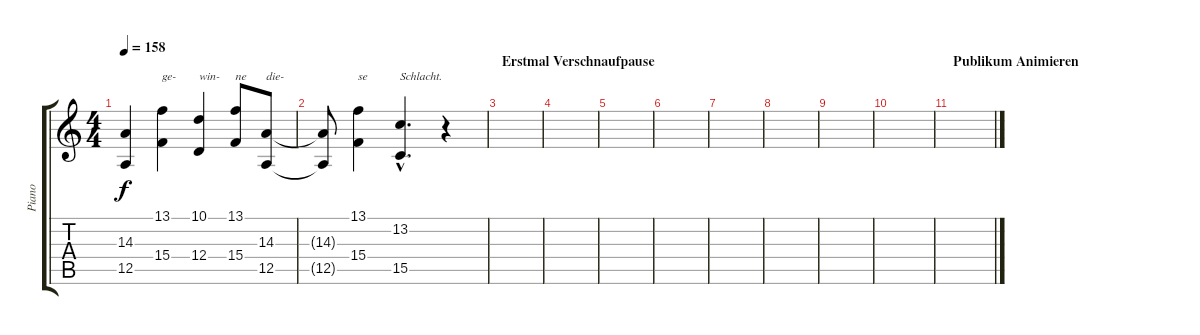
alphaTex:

\track ("Piano" "Piano") {instrument acousticgrandpiano}
\staff {score tabs}
\tuning (E4 B3 G3 D3 A2 D2) {hide}
\ts (4 4)
\tempo 158
\clef g2
\ks c
(14.3{t} 12.5{t}).4{dy f} (13.1 15.4).4{txt "ge-"} (10.1 12.4).4{txt "win-"} (13.1 15.4).8{txt "ne"} (14.3 12.5).8{txt "die-"} |
(14.3{t} 12.5{t}).8 (13.1 15.4).4{txt "se"} (13.2{hac} 15.5{hac}).4{d txt "Schlacht."} r.4 |
\section ("" "Erstmal Verschnaufpause")
|
|
|
|
|
|
|
|
\section ("" "Publikum Animieren")
